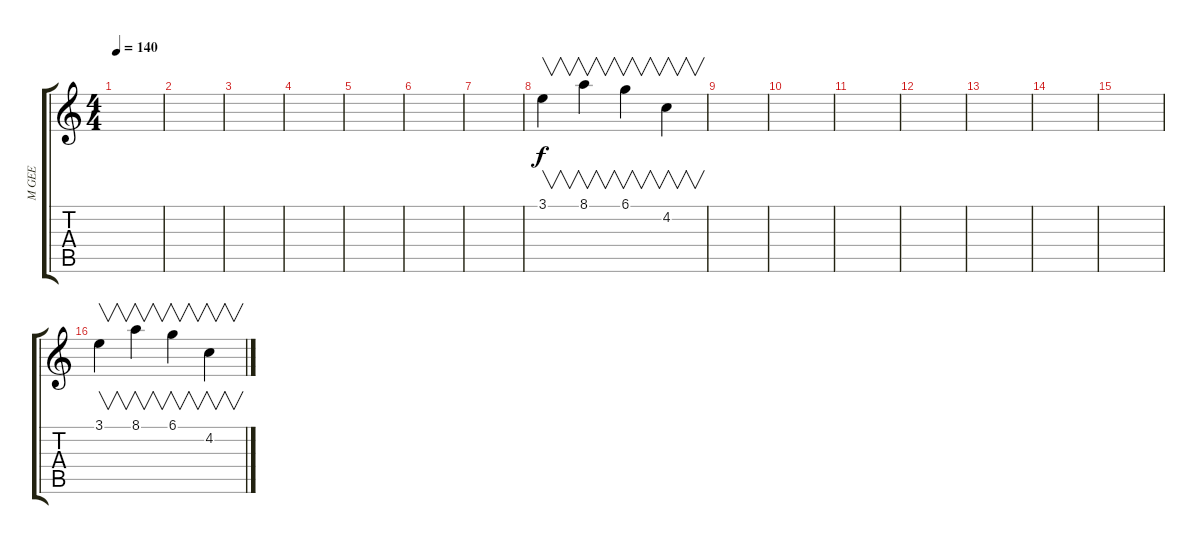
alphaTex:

\track ("M GEE" "M GEE") {instrument distortionguitar}
\staff {score tabs}
\tuning (Db4 Ab3 E3 B2 Gb2 B1) {hide}
\ts (4 4)
\tempo 140
\clef g2
\ks c
|
|
|
|
|
|
|
3.1.4{v} 8.1.4{v} 6.1.4{v} 4.2.4{v} |
|
|
|
|
|
|
|
3.1.4{v} 8.1.4{v} 6.1.4{v} 4.2.4{v}
